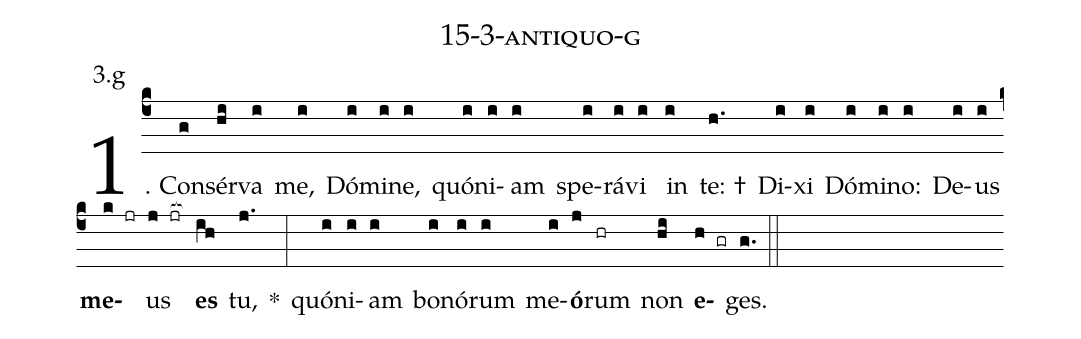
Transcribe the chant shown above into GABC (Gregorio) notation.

name: 15-3-antiquo-g;
annotation: 3.g;
%%
(c4)1. Con(g)sér(hi)va(i) me,(i) Dó(i)mi(i)ne,(i) quón(i)i(i)am(i) spe(i)rá(i)vi(i) in(i) te: †(h.) Di(i)xi(i) Dó(i)mi(i)no:(i) De(i)us(i) <b>me</b>(k jr)us(j jr[ocb:1{]) <b>es</b>(ih[ocb:0}]) tu,(j.) *(:) quón(i)i(i)am(i) bo(i)nó(i)rum(i) me(i)<b>ó</b>(j)rum(hr) non(hi) <b>e</b>(h gr)ges.(g.) (::)
